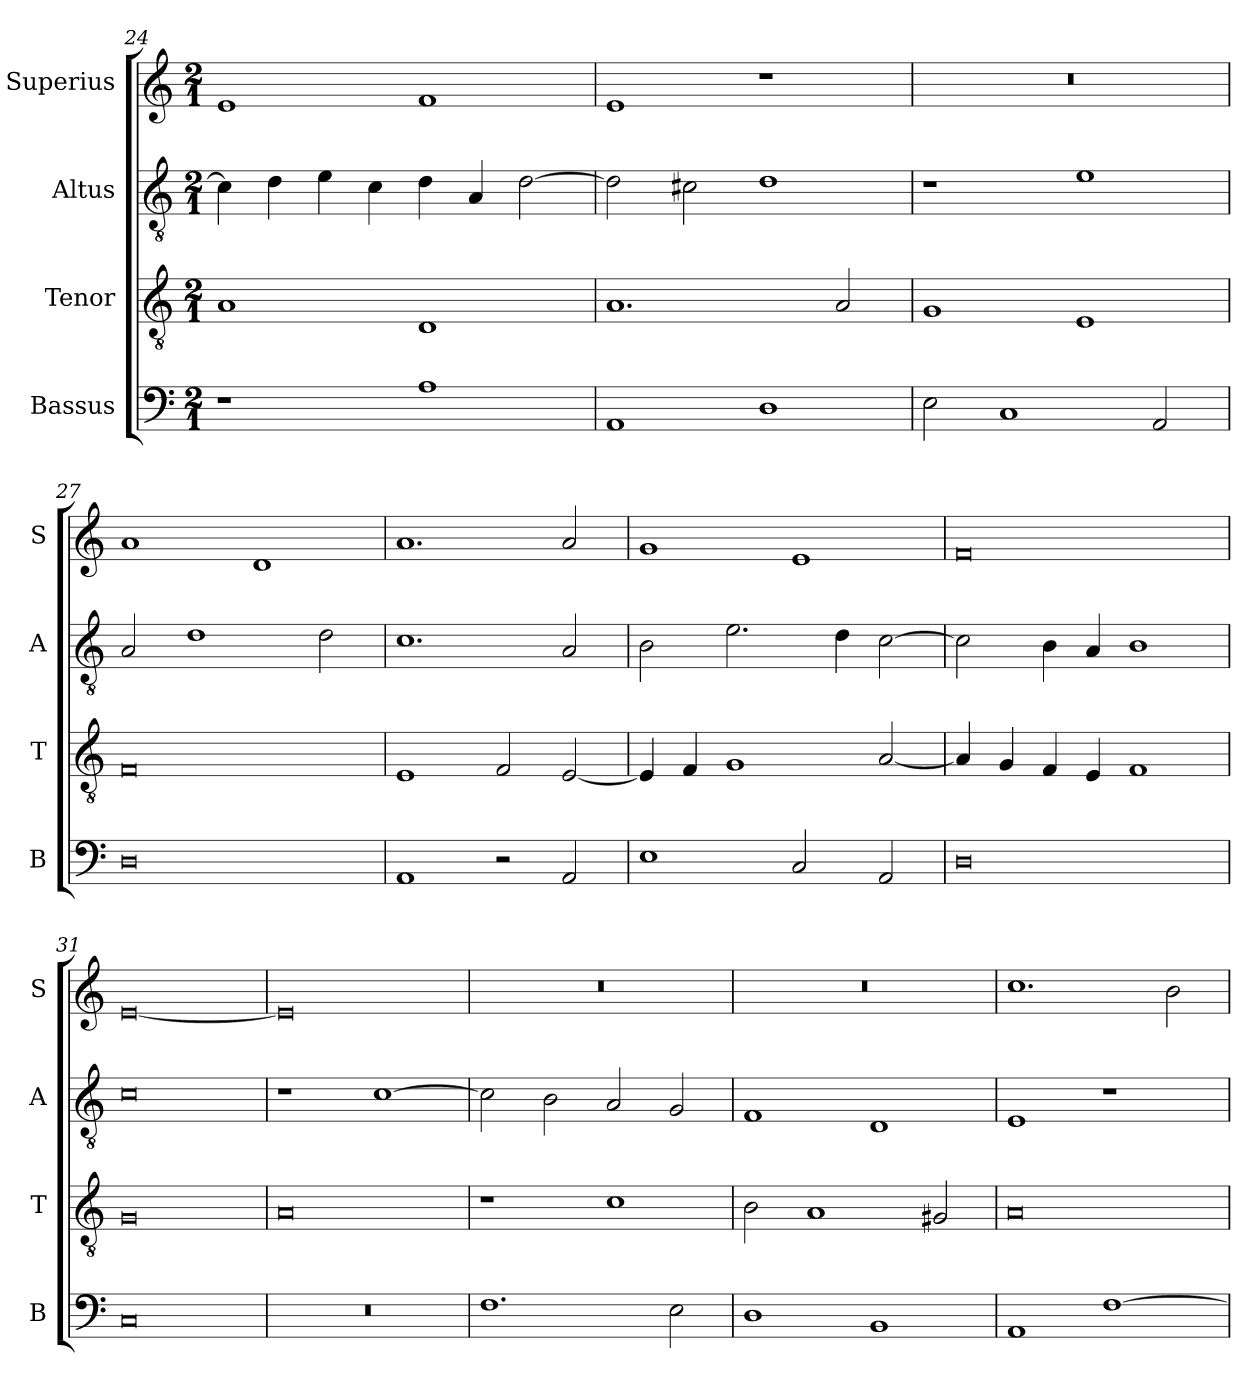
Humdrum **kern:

**kern	**kern	**kern	**kern
*part4	*part3	*part2	*part1
*staff4	*staff3	*staff2	*staff1
*I"Bassus	*I"Tenor	*I"Altus	*I"Superius
*I'B	*I'T	*I'A	*I'S
*clefF4	*clefGv2	*clefGv2	*clefG2
*k[]	*k[]	*k[]	*k[]
*C:	*C:	*C:	*C:
*M2/1	*M2/1	*M2/1	*M2/1
=24	=24	=24	=24
1r	1A	4c]	1e
.	.	4d	.
.	.	4e	.
.	.	4c	.
1A	1D	4d	1f
.	.	4A	.
.	.	[2d	.
=25	=25	=25	=25
1AA	1.A	2d]	1e
.	.	2c#X	.
1D	.	1d	1r
.	2A	.	.
=26	=26	=26	=26
2E	1G	1r	0r
1C	.	.	.
.	1E	1e	.
2AA	.	.	.
=27	=27	=27	=27
0D	0F	2A	1a
.	.	1d	.
.	.	.	1d
.	.	2d	.
=28	=28	=28	=28
1AA	1E	1.c	1.a
2r	2F	.	.
2AA	[2E	2A	2a
=29	=29	=29	=29
1E	4E]	2B	1g
.	4F	.	.
.	1G	2.e	.
2C	.	.	1e
.	.	4d	.
2AA	[2A	[2c	.
=30	=30	=30	=30
0D	4A]	2c]	0f
.	4G	.	.
.	4F	4B	.
.	4E	4A	.
.	1F	1B	.
=31	=31	=31	=31
0C	0G	0c	[0e
=32	=32	=32	=32
0r	0A	1r	0e]
.	.	[1c	.
=33	=33	=33	=33
1.F	1r	2c]	0r
.	.	2B	.
.	1c	2A	.
2E	.	2G	.
=34	=34	=34	=34
1D	2B	1F	0r
.	1A	.	.
1BB	.	1D	.
.	2G#X	.	.
=35	=35	=35	=35
1AA	0A	1E	1.cc
[1F	.	1r	.
.	.	.	2b
=	=	=	=
*-	*-	*-	*-
